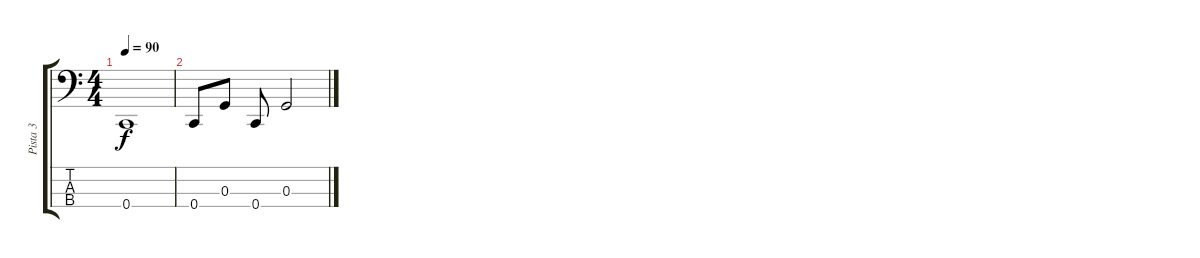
\track ("Pista 3" "Pista 3") {instrument electricbasspick}
\staff {score tabs}
\tuning (F2 C2 G1 C1) {hide}
\ts (4 4)
\tempo 90
\clef f4
\ks c
0.4.1{dy f} |
0.4.8 0.3.8 0.4.8 0.3.2
